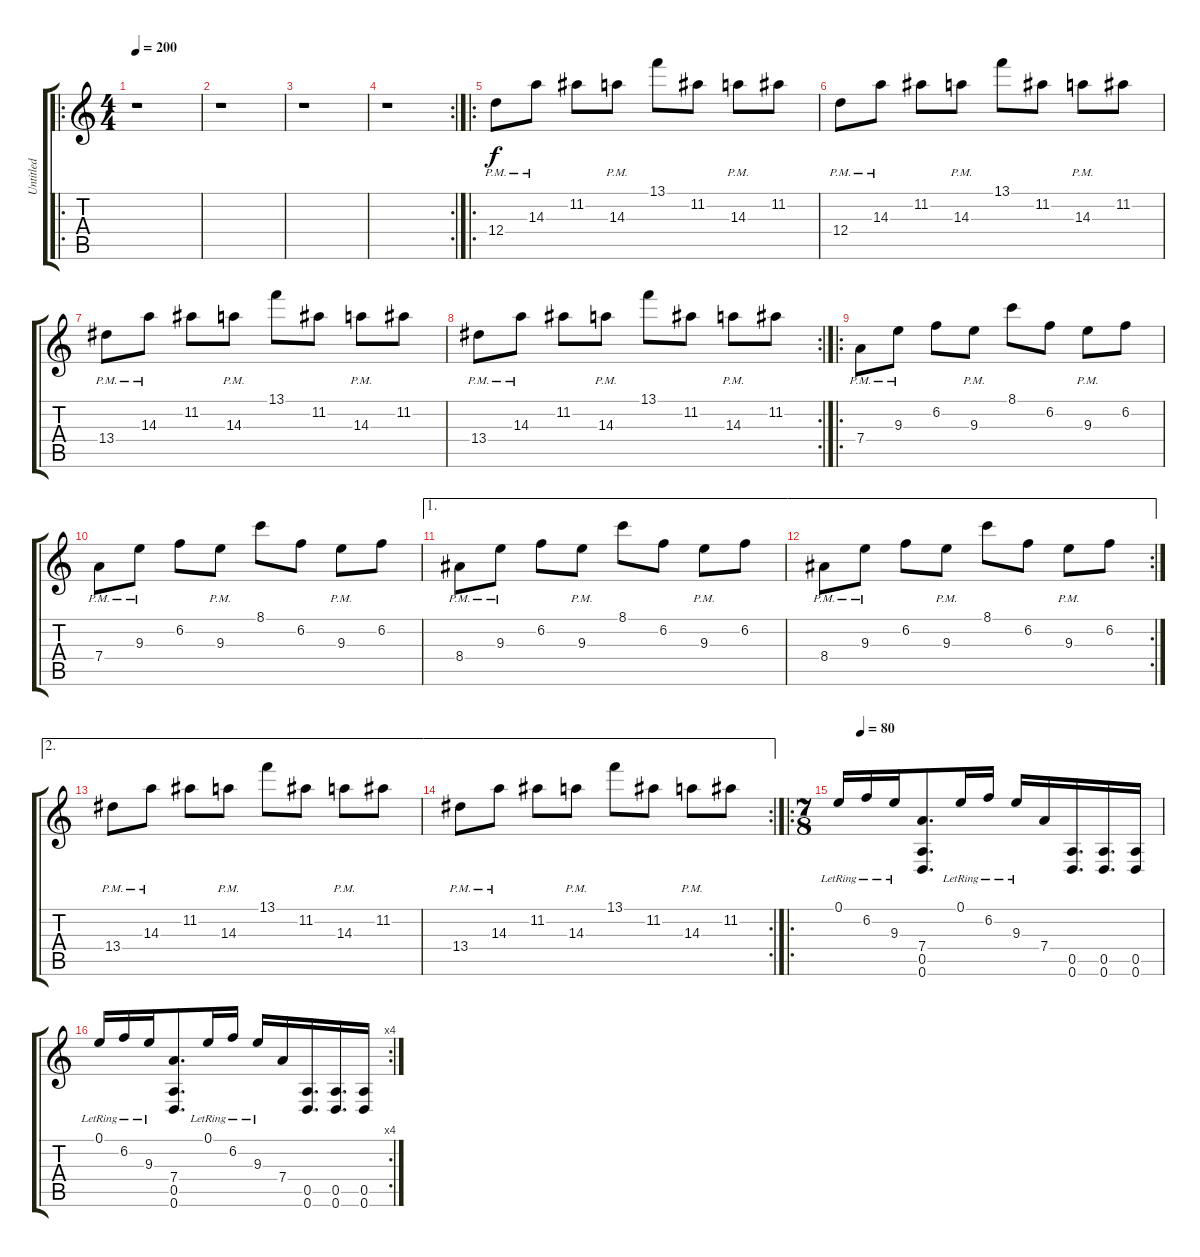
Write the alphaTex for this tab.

\track ("Untitled" "Untitled") {instrument overdrivenguitar}
\staff {score tabs}
\tuning (E4 B3 G3 D3 A2 D2) {hide}
\ro
\ts (4 4)
\tempo 200
\clef g2
\ks c
r.1{dy f instrument overdrivenguitar} |
r.1 |
r.1 |
\rc 2
r.1 |
\ro
12.4{pm}.8 14.3{pm}.8 11.2.8 14.3{pm}.8 13.1.8 11.2.8 14.3{pm}.8 11.2.8 |
12.4{pm}.8 14.3{pm}.8 11.2.8 14.3{pm}.8 13.1.8 11.2.8 14.3{pm}.8 11.2.8 |
13.4{pm}.8 14.3{pm}.8 11.2.8 14.3{pm}.8 13.1.8 11.2.8 14.3{pm}.8 11.2.8 |
\rc 2
13.4{pm}.8 14.3{pm}.8 11.2.8 14.3{pm}.8 13.1.8 11.2.8 14.3{pm}.8 11.2.8 |
\ro
7.4{pm}.8 9.3{pm}.8 6.2.8 9.3{pm}.8 8.1.8 6.2.8 9.3{pm}.8 6.2.8 |
7.4{pm}.8 9.3{pm}.8 6.2.8 9.3{pm}.8 8.1.8 6.2.8 9.3{pm}.8 6.2.8 |
\ae 1
8.4{pm}.8 9.3{pm}.8 6.2.8 9.3{pm}.8 8.1.8 6.2.8 9.3{pm}.8 6.2.8 |
\ae 1
\rc 2
8.4{pm}.8 9.3{pm}.8 6.2.8 9.3{pm}.8 8.1.8 6.2.8 9.3{pm}.8 6.2.8 |
\ae 2
13.4{pm}.8 14.3{pm}.8 11.2.8 14.3{pm}.8 13.1.8 11.2.8 14.3{pm}.8 11.2.8 |
\ae 2
\rc 2
13.4{pm}.8 14.3{pm}.8 11.2.8 14.3{pm}.8 13.1.8 11.2.8 14.3{pm}.8 11.2.8 |
\ro
\ts (7 8)
\tempo (80 0.07142857142857142)
0.1{lr}.16 6.2{lr}.16 9.3{lr}.16 (7.4 0.5 0.6).8{d} 0.1{lr}.16 6.2{lr}.16 9.3{lr}.16 7.4.16 (0.5 0.6).16{d} (0.5 0.6).16{d} (0.5 0.6).16 |
\rc 4
0.1{lr}.16 6.2{lr}.16 9.3{lr}.16 (7.4 0.5 0.6).8{d} 0.1{lr}.16 6.2{lr}.16 9.3{lr}.16 7.4.16 (0.5 0.6).16{d} (0.5 0.6).16{d} (0.5 0.6).16
